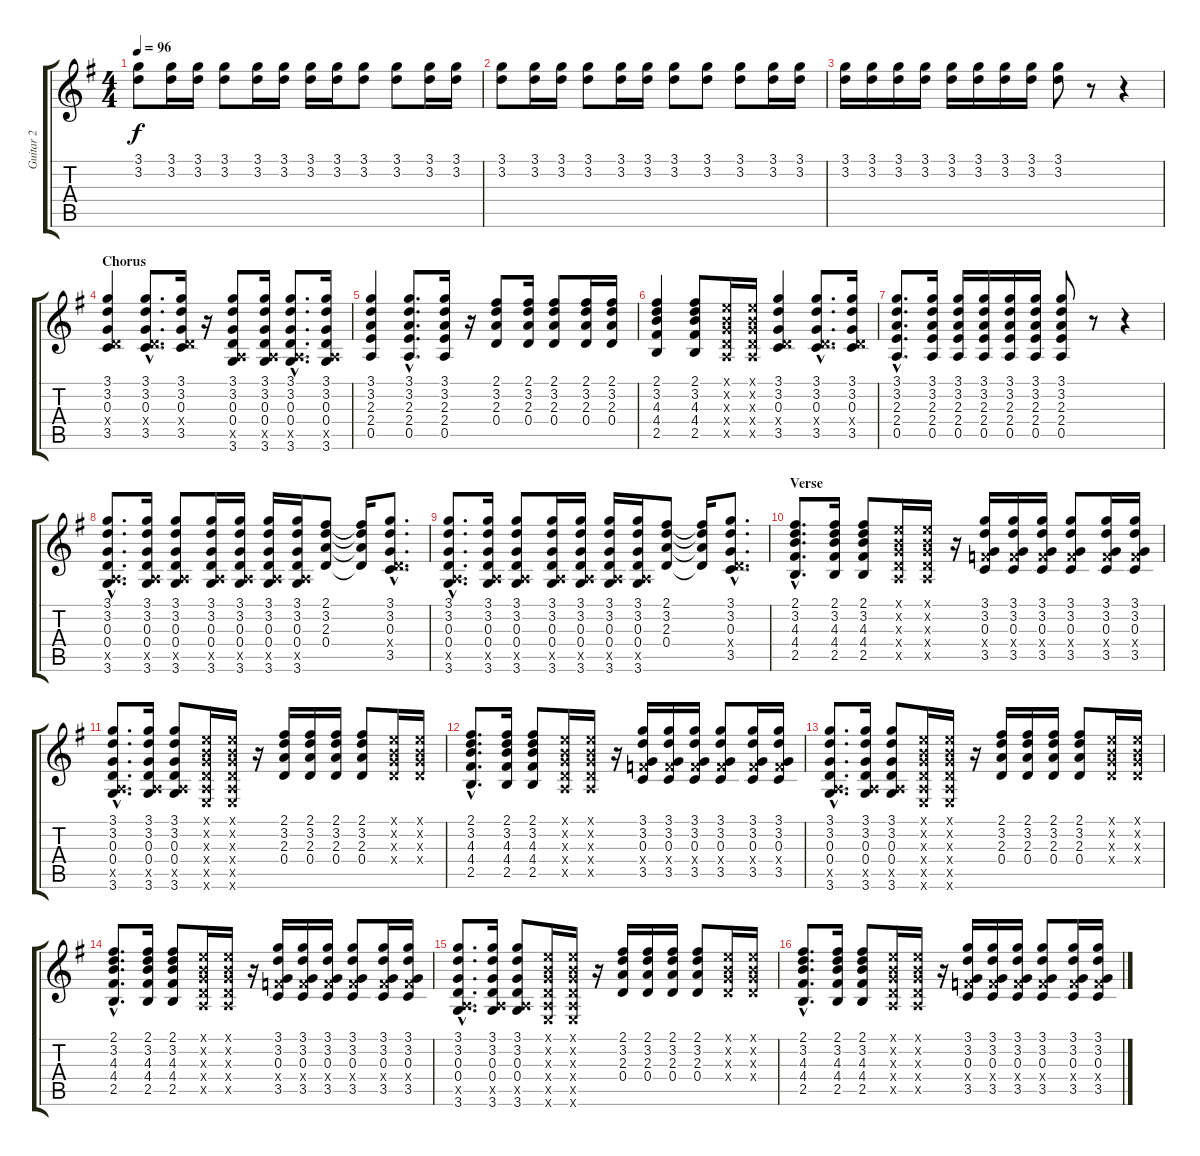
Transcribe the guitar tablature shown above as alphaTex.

\track ("Guitar 2" "Guitar 2") {instrument overdrivenguitar}
\staff {score tabs}
\tuning (E4 B3 G3 D3 A2 E2) {hide}
\ts (4 4)
\tempo 96
\clef g2
\ks g
(3.1 3.2).8{dy f} (3.1 3.2).16 (3.1 3.2).16 (3.1 3.2).8 (3.1 3.2).16 (3.1 3.2).16 (3.1 3.2).16 (3.1 3.2).16 (3.1 3.2).8 (3.1 3.2).8 (3.1 3.2).16 (3.1 3.2).16 |
(3.1 3.2).8 (3.1 3.2).16 (3.1 3.2).16 (3.1 3.2).8 (3.1 3.2).16 (3.1 3.2).16 (3.1 3.2).8 (3.1 3.2).8 (3.1 3.2).8 (3.1 3.2).16 (3.1 3.2).16 |
(3.1 3.2).16 (3.1 3.2).16 (3.1 3.2).16 (3.1 3.2).16 (3.1 3.2).16 (3.1 3.2).16 (3.1 3.2).16 (3.1 3.2).16 (3.1 3.2).8 r.8 r.4 |
\section ("" "Chorus")
(3.1 3.2 0.3 0.4{x} 3.5).4 (3.1{hac} 3.2{hac} 0.3{hac} 0.4{hac x} 3.5{hac}).8{d} (3.1 3.2 0.3 0.4{x} 3.5).16 r.16 (3.1 3.2 0.3 0.4 0.5{x} 3.6).8 (3.1 3.2 0.3 0.4 0.5{x} 3.6).16 (3.1{hac} 3.2{hac} 0.3{hac} 0.4{hac} 0.5{hac x} 3.6{hac}).8{d} (3.1 3.2 0.3 0.4 0.5{x} 3.6).16 |
(3.1 3.2 2.3 2.4 0.5).4 (3.1{hac} 3.2{hac} 2.3{hac} 2.4{hac} 0.5{hac}).8{d} (3.1 3.2 2.3 2.4 0.5).16 r.16 (2.1 3.2 2.3 0.4).8 (2.1 3.2 2.3 0.4).16 (2.1 3.2 2.3 0.4).8 (2.1 3.2 2.3 0.4).16 (2.1 3.2 2.3 0.4).16 |
(2.1 3.2 4.3 4.4 2.5).4 (2.1 3.2 4.3 4.4 2.5).8 (0.1{x} 0.2{x} 0.3{x} 0.4{x} 0.5{x}).16 (0.1{x} 0.2{x} 0.3{x} 0.4{x} 0.5{x}).16 (3.1 3.2 0.3 0.4{x} 3.5).4 (3.1{hac} 3.2{hac} 0.3{hac} 0.4{hac x} 3.5{hac}).8{d} (3.1 3.2 0.3 0.4{x} 3.5).16 |
(3.1{hac} 3.2{hac} 2.3{hac} 2.4{hac} 0.5{hac}).8{d} (3.1 3.2 2.3 2.4 0.5).16 (3.1 3.2 2.3 2.4 0.5).16 (3.1 3.2 2.3 2.4 0.5).16 (3.1 3.2 2.3 2.4 0.5).16 (3.1 3.2 2.3 2.4 0.5).16 (3.1 3.2 2.3 2.4 0.5).8 r.8 r.4 |
(3.1{hac} 3.2{hac} 0.3{hac} 0.4{hac} 0.5{hac x} 3.6{hac}).8{d volume 12} (3.1 3.2 0.3 0.4 0.5{x} 3.6).16 (3.1 3.2 0.3 0.4 0.5{x} 3.6).8 (3.1 3.2 0.3 0.4 0.5{x} 3.6).16 (3.1 3.2 0.3 0.4 0.5{x} 3.6).16 (3.1 3.2 0.3 0.4 0.5{x} 3.6).16 (3.1 3.2 0.3 0.4 0.5{x} 3.6).16 (2.1 3.2 2.3 0.4).8 (2.1{t} 3.2{t} 2.3{t} 0.4{t}).16 (3.1{hac} 3.2{hac} 0.3{hac} 0.4{hac x} 3.5{hac}).8{d} |
(3.1{hac} 3.2{hac} 0.3{hac} 0.4{hac} 0.5{hac x} 3.6{hac}).8{d} (3.1 3.2 0.3 0.4 0.5{x} 3.6).16 (3.1 3.2 0.3 0.4 0.5{x} 3.6).8 (3.1 3.2 0.3 0.4 0.5{x} 3.6).16 (3.1 3.2 0.3 0.4 0.5{x} 3.6).16 (3.1 3.2 0.3 0.4 0.5{x} 3.6).16 (3.1 3.2 0.3 0.4 0.5{x} 3.6).16 (2.1 3.2 2.3 0.4).8 (2.1{t} 3.2{t} 2.3{t} 0.4{t}).16 (3.1{hac} 3.2{hac} 0.3{hac} 0.4{hac x} 3.5{hac}).8{d} |
\section ("" "Verse")
(2.1{hac} 3.2{hac} 4.3{hac} 4.4{hac} 2.5{hac}).8{d} (2.1 3.2 4.3 4.4 2.5).16 (2.1 3.2 4.3 4.4 2.5).8 (0.1{x} 0.2{x} 0.3{x} 0.4{x} 0.5{x}).16 (0.1{x} 0.2{x} 0.3{x} 0.4{x} 0.5{x}).16 r.16 (3.1 3.2 0.3 3.4{x} 3.5).16 (3.1 3.2 0.3 3.4{x} 3.5).16 (3.1 3.2 0.3 3.4{x} 3.5).16 (3.1 3.2 0.3 3.4{x} 3.5).8 (3.1 3.2 0.3 3.4{x} 3.5).16 (3.1 3.2 0.3 3.4{x} 3.5).16 |
(3.1{hac} 3.2{hac} 0.3{hac} 0.4{hac} 0.5{hac x} 3.6{hac}).8{d} (3.1 3.2 0.3 0.4 0.5{x} 3.6).16 (3.1 3.2 0.3 0.4 0.5{x} 3.6).8 (0.1{x} 0.2{x} 0.3{x} 0.4{x} 0.5{x} 0.6{x}).16 (0.1{x} 0.2{x} 0.3{x} 0.4{x} 0.5{x} 0.6{x}).16 r.16 (2.1 3.2 2.3 0.4).16 (2.1 3.2 2.3 0.4).16 (2.1 3.2 2.3 0.4).16 (2.1 3.2 2.3 0.4).8 (0.1{x} 0.2{x} 0.3{x} 0.4{x}).16 (0.1{x} 0.2{x} 0.3{x} 0.4{x}).16 |
(2.1{hac} 3.2{hac} 4.3{hac} 4.4{hac} 2.5{hac}).8{d} (2.1 3.2 4.3 4.4 2.5).16 (2.1 3.2 4.3 4.4 2.5).8 (0.1{x} 0.2{x} 0.3{x} 0.4{x} 0.5{x}).16 (0.1{x} 0.2{x} 0.3{x} 0.4{x} 0.5{x}).16 r.16 (3.1 3.2 0.3 3.4{x} 3.5).16 (3.1 3.2 0.3 3.4{x} 3.5).16 (3.1 3.2 0.3 3.4{x} 3.5).16 (3.1 3.2 0.3 3.4{x} 3.5).8 (3.1 3.2 0.3 3.4{x} 3.5).16 (3.1 3.2 0.3 3.4{x} 3.5).16 |
(3.1{hac} 3.2{hac} 0.3{hac} 0.4{hac} 0.5{hac x} 3.6{hac}).8{d} (3.1 3.2 0.3 0.4 0.5{x} 3.6).16 (3.1 3.2 0.3 0.4 0.5{x} 3.6).8 (0.1{x} 0.2{x} 0.3{x} 0.4{x} 0.5{x} 0.6{x}).16 (0.1{x} 0.2{x} 0.3{x} 0.4{x} 0.5{x} 0.6{x}).16 r.16 (2.1 3.2 2.3 0.4).16 (2.1 3.2 2.3 0.4).16 (2.1 3.2 2.3 0.4).16 (2.1 3.2 2.3 0.4).8 (0.1{x} 0.2{x} 0.3{x} 0.4{x}).16 (0.1{x} 0.2{x} 0.3{x} 0.4{x}).16 |
(2.1{hac} 3.2{hac} 4.3{hac} 4.4{hac} 2.5{hac}).8{d} (2.1 3.2 4.3 4.4 2.5).16 (2.1 3.2 4.3 4.4 2.5).8 (0.1{x} 0.2{x} 0.3{x} 0.4{x} 0.5{x}).16 (0.1{x} 0.2{x} 0.3{x} 0.4{x} 0.5{x}).16 r.16 (3.1 3.2 0.3 3.4{x} 3.5).16 (3.1 3.2 0.3 3.4{x} 3.5).16 (3.1 3.2 0.3 3.4{x} 3.5).16 (3.1 3.2 0.3 3.4{x} 3.5).8 (3.1 3.2 0.3 3.4{x} 3.5).16 (3.1 3.2 0.3 3.4{x} 3.5).16 |
(3.1{hac} 3.2{hac} 0.3{hac} 0.4{hac} 0.5{hac x} 3.6{hac}).8{d} (3.1 3.2 0.3 0.4 0.5{x} 3.6).16 (3.1 3.2 0.3 0.4 0.5{x} 3.6).8 (0.1{x} 0.2{x} 0.3{x} 0.4{x} 0.5{x} 0.6{x}).16 (0.1{x} 0.2{x} 0.3{x} 0.4{x} 0.5{x} 0.6{x}).16 r.16 (2.1 3.2 2.3 0.4).16 (2.1 3.2 2.3 0.4).16 (2.1 3.2 2.3 0.4).16 (2.1 3.2 2.3 0.4).8 (0.1{x} 0.2{x} 0.3{x} 0.4{x}).16 (0.1{x} 0.2{x} 0.3{x} 0.4{x}).16 |
(2.1{hac} 3.2{hac} 4.3{hac} 4.4{hac} 2.5{hac}).8{d} (2.1 3.2 4.3 4.4 2.5).16 (2.1 3.2 4.3 4.4 2.5).8 (0.1{x} 0.2{x} 0.3{x} 0.4{x} 0.5{x}).16 (0.1{x} 0.2{x} 0.3{x} 0.4{x} 0.5{x}).16 r.16 (3.1 3.2 0.3 3.4{x} 3.5).16 (3.1 3.2 0.3 3.4{x} 3.5).16 (3.1 3.2 0.3 3.4{x} 3.5).16 (3.1 3.2 0.3 3.4{x} 3.5).8 (3.1 3.2 0.3 3.4{x} 3.5).16 (3.1 3.2 0.3 3.4{x} 3.5).16
